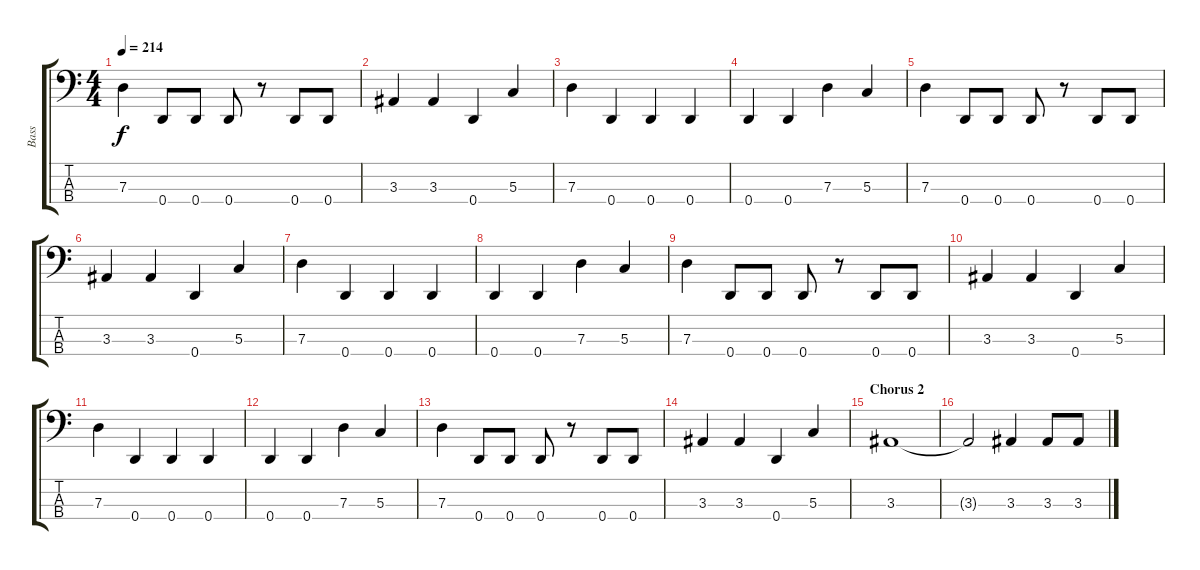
\track ("Bass" "Bass") {instrument electricbasspick}
\staff {score tabs}
\tuning (F2 C2 G1 D1) {hide}
\ts (4 4)
\tempo 214
\clef f4
\ks c
7.3.4{dy f} 0.4.8 0.4.8 0.4.8 r.8 0.4.8 0.4.8 |
3.3.4 3.3.4 0.4.4 5.3.4 |
7.3.4 0.4.4 0.4.4 0.4.4 |
0.4.4 0.4.4 7.3.4 5.3.4 |
7.3.4 0.4.8 0.4.8 0.4.8 r.8 0.4.8 0.4.8 |
3.3.4 3.3.4 0.4.4 5.3.4 |
7.3.4 0.4.4 0.4.4 0.4.4 |
0.4.4 0.4.4 7.3.4 5.3.4 |
7.3.4 0.4.8 0.4.8 0.4.8 r.8 0.4.8 0.4.8 |
3.3.4 3.3.4 0.4.4 5.3.4 |
7.3.4 0.4.4 0.4.4 0.4.4 |
0.4.4 0.4.4 7.3.4 5.3.4 |
7.3.4 0.4.8 0.4.8 0.4.8 r.8 0.4.8 0.4.8 |
3.3.4 3.3.4 0.4.4 5.3.4 |
\section ("" "Chorus 2")
3.3.1 |
3.3{t}.2 3.3.4 3.3.8 3.3.8
